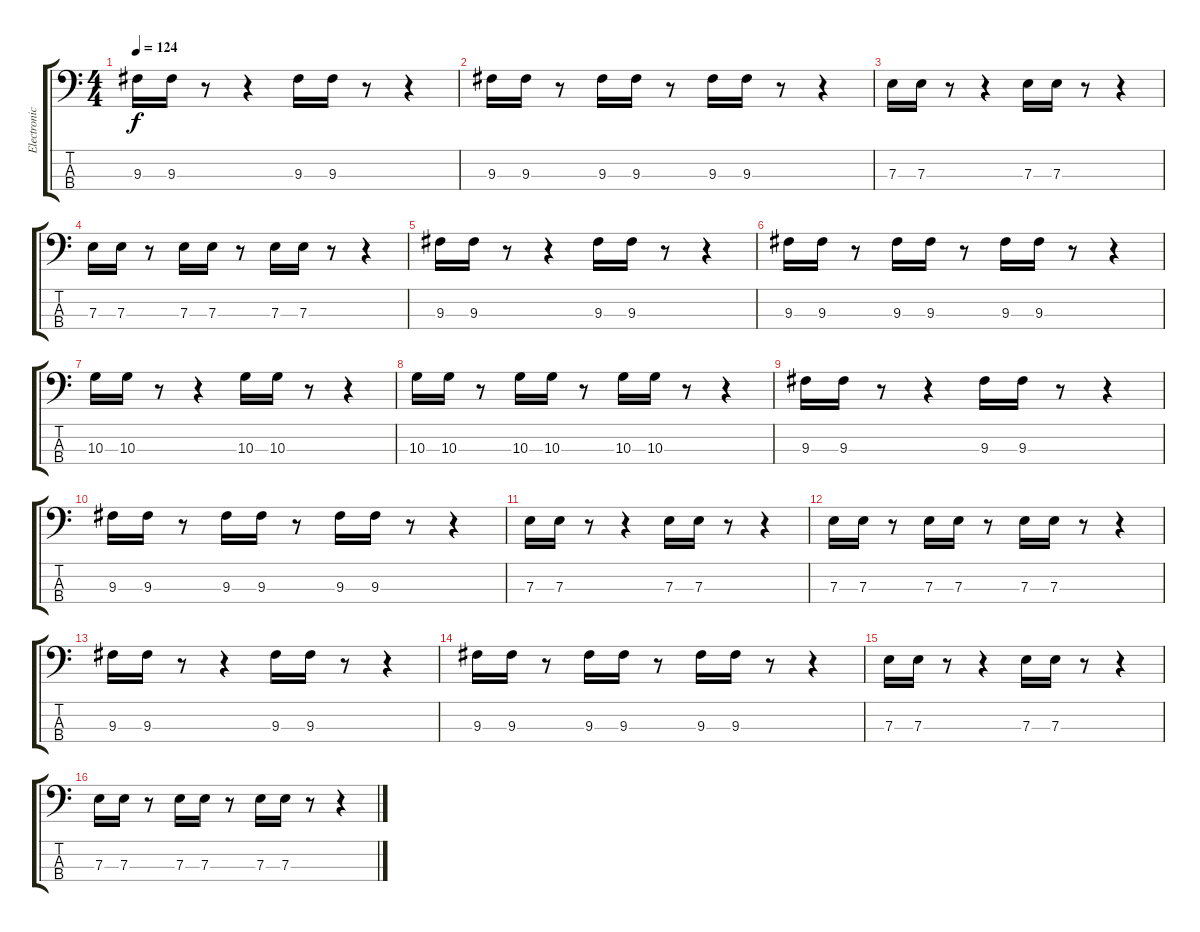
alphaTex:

\track ("Electronic Bass" "Electronic") {instrument electricbassfinger}
\staff {score tabs}
\tuning (G2 D2 A1 E1) {hide}
\ts (4 4)
\tempo 124
\clef f4
\ks c
9.3.16{dy f instrument electricbassfinger} 9.3.16 r.8 r.4 9.3.16 9.3.16 r.8 r.4 |
9.3.16 9.3.16 r.8 9.3.16 9.3.16 r.8 9.3.16 9.3.16 r.8 r.4 |
7.3.16 7.3.16 r.8 r.4 7.3.16 7.3.16 r.8 r.4 |
7.3.16 7.3.16 r.8 7.3.16 7.3.16 r.8 7.3.16 7.3.16 r.8 r.4 |
9.3.16 9.3.16 r.8 r.4 9.3.16 9.3.16 r.8 r.4 |
9.3.16 9.3.16 r.8 9.3.16 9.3.16 r.8 9.3.16 9.3.16 r.8 r.4 |
10.3.16 10.3.16 r.8 r.4 10.3.16 10.3.16 r.8 r.4 |
10.3.16 10.3.16 r.8 10.3.16 10.3.16 r.8 10.3.16 10.3.16 r.8 r.4 |
9.3.16 9.3.16 r.8 r.4 9.3.16 9.3.16 r.8 r.4 |
9.3.16 9.3.16 r.8 9.3.16 9.3.16 r.8 9.3.16 9.3.16 r.8 r.4 |
7.3.16 7.3.16 r.8 r.4 7.3.16 7.3.16 r.8 r.4 |
7.3.16 7.3.16 r.8 7.3.16 7.3.16 r.8 7.3.16 7.3.16 r.8 r.4 |
9.3.16 9.3.16 r.8 r.4 9.3.16 9.3.16 r.8 r.4 |
9.3.16 9.3.16 r.8 9.3.16 9.3.16 r.8 9.3.16 9.3.16 r.8 r.4 |
7.3.16 7.3.16 r.8 r.4 7.3.16 7.3.16 r.8 r.4 |
7.3.16 7.3.16 r.8 7.3.16 7.3.16 r.8 7.3.16 7.3.16 r.8 r.4
